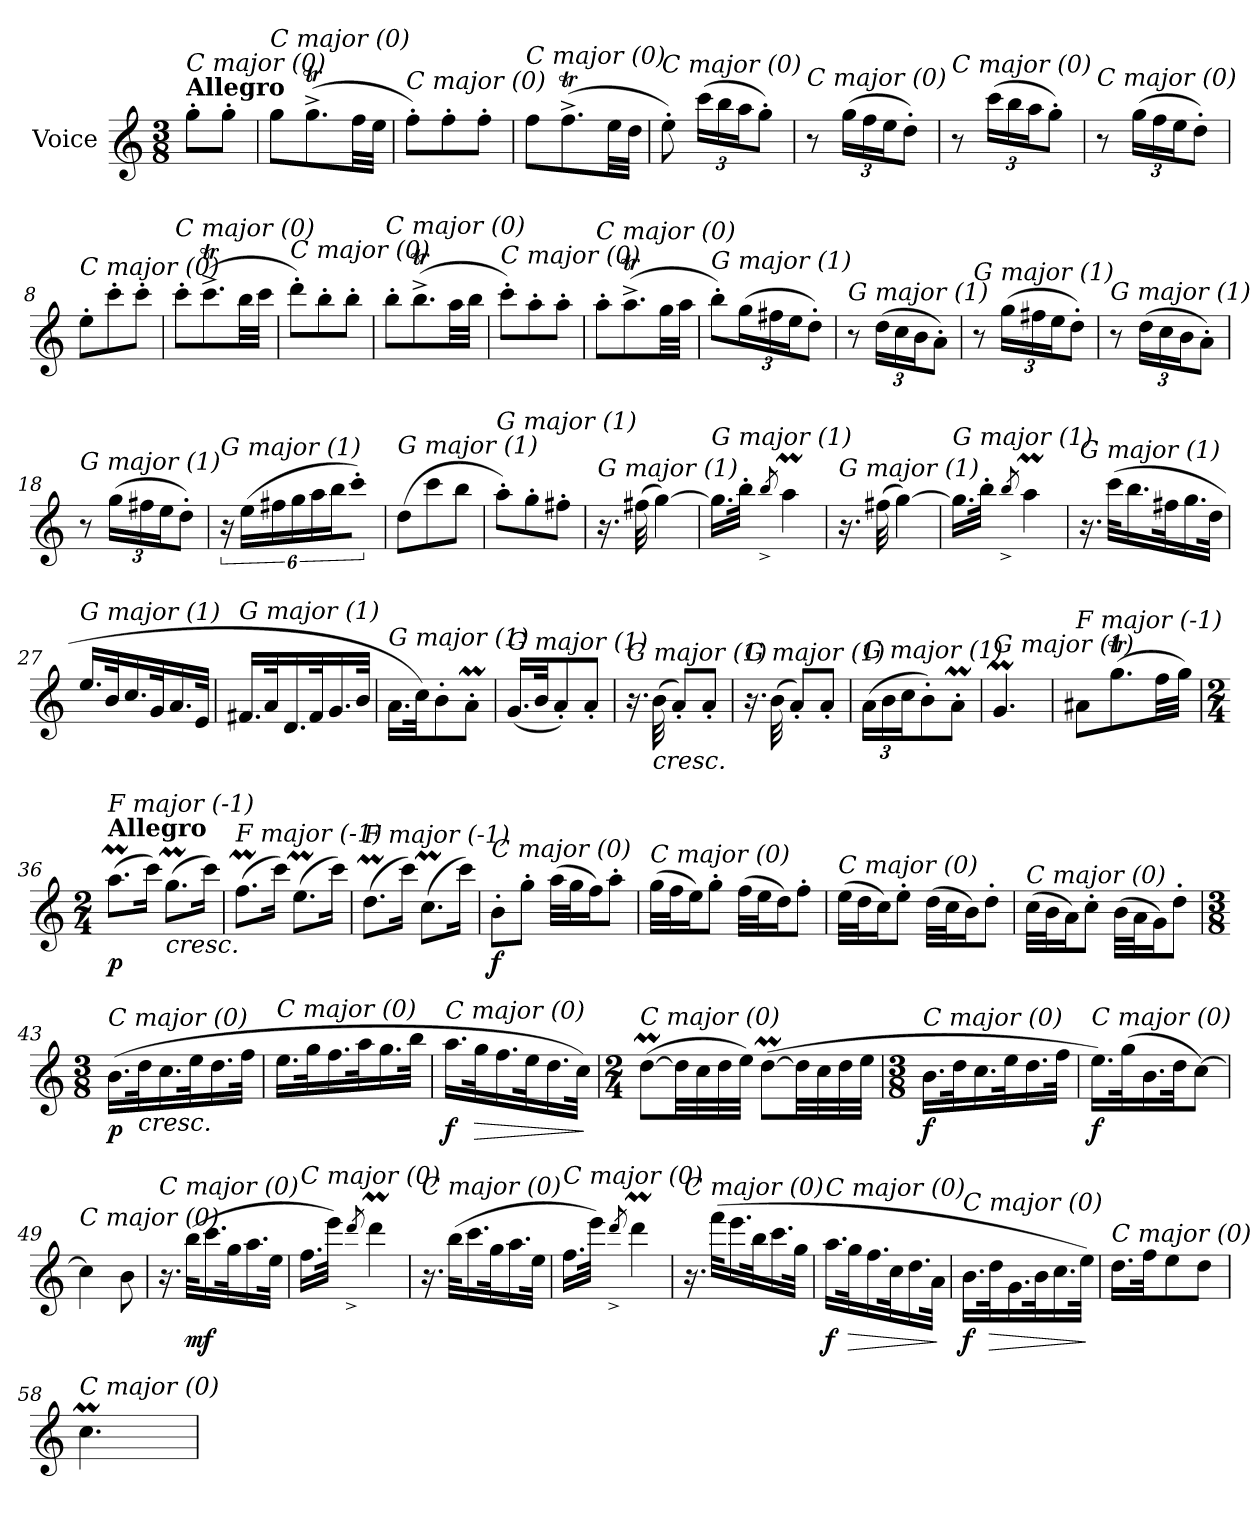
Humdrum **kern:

**kern	**dynam
*part1	*part1
*staff1	*staff1
*I"Voice	*
*I'V	*
*clefG2	*
*k[]	*
*M3/8	*
*MM60	*
=	=
!LO:TX:a:B:t=Allegro	!
!LO:TX:i:t=C major (0)	!
8gg'\L	.
8gg'\J	.
=1	=1
!LO:TX:i:t=C major (0)	!
8gg\L	.
(>8.ggT^\	.
32ff\LL	.
32ee\JJJ	.
=2	=2
!LO:TX:i:t=C major (0)	!
8ff'\L)	.
8ff'\	.
8ff'\J	.
=3	=3
!LO:TX:i:t=C major (0)	!
8ff\L	.
(>8.ffT^\	.
32ee\LL	.
32dd\JJJ	.
=4	=4
!LO:TX:i:t=C major (0)	!
8ee'\)	.
*Xbrackettup	*
(>24ccc\LL	.
24bb\	.
24aa\J	.
8gg'\J)	.
=5	=5
!LO:TX:i:t=C major (0)	!
8r	.
(>24gg\LL	.
24ff\	.
24ee\J	.
8dd'\J)	.
=6	=6
!LO:TX:i:t=C major (0)	!
8r	.
(>24ccc\LL	.
24bb\	.
24aa\J	.
8gg'\J)	.
=7	=7
!LO:TX:i:t=C major (0)	!
8r	.
(>24gg\LL	.
24ff\	.
24ee\J	.
8dd'\J)	.
=8	=8
!LO:TX:i:t=C major (0)	!
8ee'\L	.
8ccc'\	.
8ccc'\J	.
=9	=9
!LO:TX:i:t=C major (0)	!
8ccc'\L	.
(>8.cccT^\	.
32bb\LL	.
32ccc\JJJ	.
!!LO:LB:g=z
=10	=10
!LO:TX:i:t=C major (0)	!
8ddd'\L)	.
8bb'\	.
8bb'\J	.
=11	=11
!LO:TX:i:t=C major (0)	!
8bb'\L	.
(>8.bbt^\	.
32aa\LL	.
32bb\JJJ	.
=12	=12
!LO:TX:i:t=C major (0)	!
8ccc'\L)	.
8aa'\	.
8aa'\J	.
=13	=13
!LO:TX:i:t=C major (0)	!
8aa'\L	.
(>8.aaT^\	.
32gg\LL	.
32aa\JJJ	.
=14	=14
!LO:TX:i:t=G major (1)	!
8bb'\L)	.
(>24gg\L	.
24ff#X\	.
24ee\J	.
8dd'\J)	.
=15	=15
!LO:TX:i:t=G major (1)	!
8r	.
(>24dd\LL	.
24cc\	.
24b\J	.
8a'\J)	.
=16	=16
!LO:TX:i:t=G major (1)	!
8r	.
(>24gg\LL	.
24ff#X\	.
24ee\J	.
8dd'\J)	.
=17	=17
!LO:TX:i:t=G major (1)	!
8r	.
(>24dd\LL	.
24cc\	.
24b\J	.
8a'\J)	.
=18	=18
!LO:TX:i:t=G major (1)	!
8r	.
(>24gg\LL	.
24ff#X\	.
24ee\J	.
8dd'\J)	.
!!LO:LB:g=z
=19	=19
*brackettup	*
!LO:TX:i:t=G major (1)	!
24r	.
(>24ee\LL	.
24ff#X\	.
*Xbrackettup	*
24gg\	.
24aa\	.
24bb\J	.
8ccc'\J)	.
=20	=20
!LO:TX:i:t=G major (1)	!
(>8dd\L	.
8ccc\	.
8bb\J	.
=21	=21
!LO:TX:i:t=G major (1)	!
8aa'\L)	.
8gg'\	.
8ff#X'\J	.
=22	=22
!LO:TX:i:t=G major (1)	!
16.r	.
(>32ff#X\	.
[4gg\)	.
=23	=23
!LO:TX:i:t=G major (1)	!
16.gg\LL]	.
32bb'\JJk	.
8qbb^/	.
4aaM\	.
=24	=24
!LO:TX:i:t=G major (1)	!
16.r	.
(>32ff#X\	.
[4gg\)	.
=25	=25
!LO:TX:i:t=G major (1)	!
16.gg\LL]	.
32bb'\JJk	.
8qbb^/	.
4aaM\	.
=26	=26
!LO:TX:i:t=G major (1)	!
16.r	.
(>32ccc\KLL	.
16.bb\	.
32ff#X\K	.
16.gg\	.
32dd\JJk	.
!!LO:LB:g=z
=27	=27
!LO:TX:i:t=G major (1)	!
16.ee/LL	.
32b/K	.
16.cc/	.
32g/K	.
16.a/	.
32e/JJk	.
=28	=28
!LO:TX:i:t=G major (1)	!
16.f#X/LL	.
32a/K	.
16.d/	.
32f#/K	.
16.g/	.
32b/JJk	.
=29	=29
!LO:TX:i:t=G major (1)	!
16.a\LL	.
32cc\JK)	.
8b'\	.
8aM'\J	.
=30	=30
!LO:TX:i:t=G major (1)	!
(<16.g/LL	.
32b/JK	.
8a'/)	.
8a'/J	.
=31	=31
!LO:TX:i:t=G major (1)	!
16.r	.
!LO:TX:b:i:t=cresc.	!
(>32b\	.
8a'/L)	.
8a'/J	.
=32	=32
!LO:TX:i:t=G major (1)	!
16.r	.
(>32b\	.
8a'/L)	.
8a'/J	.
=33	=33
!LO:TX:i:t=G major (1)	!
(>24a\LL	.
24b\	.
24cc\J	.
8b'\)	.
8aM'\J	.
=34	=34
!LO:TX:i:t=G major (1)	!
4.gM/	.
=35	=35
!LO:TX:i:t=F major (-1)	!
8a#Xi\L	.
(>8.ggT\	.
32ff\LL	.
32gg\JJJ)	.
!!LO:LB:g=z
=36	=36
*M2/4	*
*MM60	*
!LO:TX:a:B:t=Allegro	!
!LO:TX:i:t=F major (-1)	!
!	!LO:DY:b
(>8.aaM\L	p
16ccc\Jk)	.
!LO:TX:b:i:t=cresc.	!
(>8.ggM\L	.
16ccc\Jk)	.
=37	=37
!LO:TX:i:t=F major (-1)	!
(>8.ffM\L	.
16ccc\Jk)	.
(>8.eem\L	.
16ccc\Jk)	.
=38	=38
!LO:TX:i:t=F major (-1)	!
(>8.ddM\L	.
16ccc\Jk)	.
(>8.ccM\L	.
16ccc\Jk)	.
=39	=39
!LO:TX:i:t=C major (0)	!
!	!LO:DY:b
8b'\L	f
8gg'\J	.
(>32aa\LLL	.
32gg\J	.
16ff\J)	.
8aa'\J	.
=40	=40
!LO:TX:i:t=C major (0)	!
(>32gg\LLL	.
32ff\J	.
16ee\J)	.
8gg'\J	.
(>32ff\LLL	.
32ee\J	.
16dd\J)	.
8ff'\J	.
=41	=41
!LO:TX:i:t=C major (0)	!
(>32ee\LLL	.
32dd\J	.
16cc\J)	.
8ee'\J	.
(>32dd\LLL	.
32cc\J	.
16b\J)	.
8dd'\J	.
=42	=42
!LO:TX:i:t=C major (0)	!
(>32cc\LLL	.
32b\J	.
16a\J)	.
8cc'\J	.
(>32b\LLL	.
32a\J	.
16g\J)	.
8dd'\J	.
!!LO:LB:g=z
=43	=43
*M3/8	*
!LO:TX:i:t=C major (0)	!
!	!LO:DY:b
(>16.b\LL	p
!LO:TX:b:i:t=cresc.	!
32dd\K	.
16.cc\	.
32ee\K	.
16.dd\	.
32ff\JJk	.
=44	=44
!LO:TX:i:t=C major (0)	!
16.ee\LL	.
32gg\K	.
16.ff\	.
32aa\K	.
16.gg\	.
32bb\JJk	.
=45	=45
!LO:TX:i:t=C major (0)	!
!	!LO:DY:b
16.aa\LL	f
!	!LO:HP:b
32gg\K	>
16.ff\	.
32ee\K	.
16.dd\	.
32cc\JJk)	.
.	]
=46	=46
*M2/4	*
!LO:TX:i:t=C major (0)	!
(>[8ddM\L	.
32dd\LL]	.
32cc\	.
32dd\	.
32ee\JJJ)	.
(>[8ddM\L	.
32dd\LL]	.
32cc\	.
32dd\	.
32ee\JJJ	.
=47	=47
*M3/8	*
!LO:TX:i:t=C major (0)	!
!	!LO:DY:b
16.b\LL	f
32dd\K	.
16.cc\	.
32ee\K	.
16.dd\	.
32ff\JJk	.
=48	=48
!LO:TX:i:t=C major (0)	!
!	!LO:DY:b
16.ee\LL)	f
(>32gg\K	.
16.b\	.
32dd\JK	.
[8cc\J)	.
=49	=49
!LO:TX:i:t=C major (0)	!
4cc\]	.
8b\	.
!!LO:LB:g=z
=50	=50
!LO:TX:i:t=C major (0)	!
16.r	.
!	!LO:DY:b
(>32bb\KLL	mf
16.ccc\	.
32gg\K	.
16.aa\	.
32ee\JJk	.
=51	=51
!LO:TX:i:t=C major (0)	!
16.ff\LL	.
32eee\JJk)	.
8qddd^/	.
4dddM\	.
=52	=52
!LO:TX:i:t=C major (0)	!
16.r	.
(>32bb\KLL	.
16.ccc\	.
32gg\K	.
16.aa\	.
32ee\JJk	.
=53	=53
!LO:TX:i:t=C major (0)	!
16.ff\LL	.
32eee\JJk)	.
8qddd^/	.
4dddM\	.
=54	=54
!LO:TX:i:t=C major (0)	!
16.r	.
(>32fff\KLL	.
16.eee\	.
32bb\K	.
16.ccc\	.
32gg\JJk	.
=55	=55
!LO:TX:i:t=C major (0)	!
!	!LO:DY:b
16.aa\LL	f
!	!LO:HP:b
32gg\K	>
16.ff\	.
32cc\K	.
16.dd\	.
32a\JJk	.
.	]
=56	=56
!LO:TX:i:t=C major (0)	!
!	!LO:DY:b
16.b\LL	f
!	!LO:HP:b
32dd\K	>
16.g\	.
32b\K	.
16.cc\	.
32ee\JJk)	.
.	]
!!LO:LB:g=z
=57	=57
!LO:TX:i:t=C major (0)	!
16.dd\LL	.
32ff\JK	.
8ee\	.
8dd\J	.
=58	=58
!LO:TX:i:t=C major (0)	!
4.ccM\	.
=	=
*-	*-
